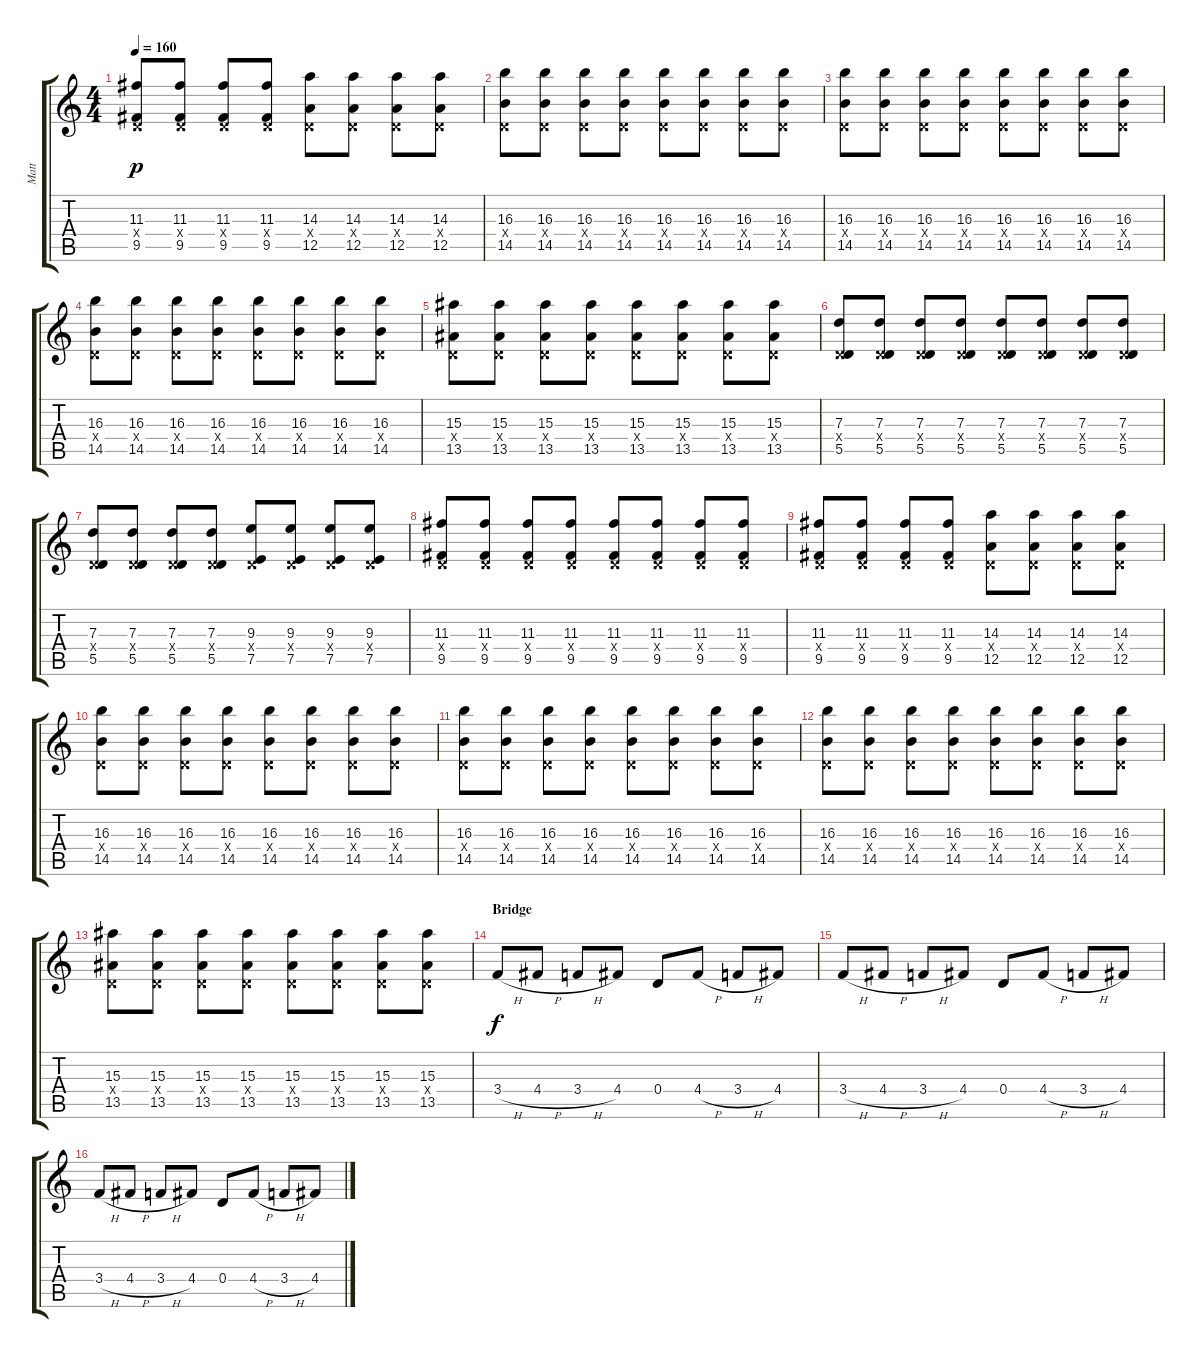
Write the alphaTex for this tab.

\track ("Matt" "Matt") {instrument distortionguitar}
\staff {score tabs}
\tuning (E4 B3 G3 D3 A2 D2) {hide}
\ts (4 4)
\tempo 160
\clef g2
\ks c
(11.3 0.4{x} 9.5).8{dy p} (11.3 0.4{x} 9.5).8 (11.3 0.4{x} 9.5).8 (11.3 0.4{x} 9.5).8 (14.3 0.4{x} 12.5).8 (14.3 0.4{x} 12.5).8 (14.3 0.4{x} 12.5).8 (14.3 0.4{x} 12.5).8 |
(16.3 0.4{x} 14.5).8 (16.3 0.4{x} 14.5).8 (16.3 0.4{x} 14.5).8 (16.3 0.4{x} 14.5).8 (16.3 0.4{x} 14.5).8 (16.3 0.4{x} 14.5).8 (16.3 0.4{x} 14.5).8 (16.3 0.4{x} 14.5).8 |
(16.3 0.4{x} 14.5).8 (16.3 0.4{x} 14.5).8 (16.3 0.4{x} 14.5).8 (16.3 0.4{x} 14.5).8 (16.3 0.4{x} 14.5).8 (16.3 0.4{x} 14.5).8 (16.3 0.4{x} 14.5).8 (16.3 0.4{x} 14.5).8 |
(16.3 0.4{x} 14.5).8 (16.3 0.4{x} 14.5).8 (16.3 0.4{x} 14.5).8 (16.3 0.4{x} 14.5).8 (16.3 0.4{x} 14.5).8 (16.3 0.4{x} 14.5).8 (16.3 0.4{x} 14.5).8 (16.3 0.4{x} 14.5).8 |
(15.3 0.4{x} 13.5).8 (15.3 0.4{x} 13.5).8 (15.3 0.4{x} 13.5).8 (15.3 0.4{x} 13.5).8 (15.3 0.4{x} 13.5).8 (15.3 0.4{x} 13.5).8 (15.3 0.4{x} 13.5).8 (15.3 0.4{x} 13.5).8 |
(7.3 0.4{x} 5.5).8 (7.3 0.4{x} 5.5).8 (7.3 0.4{x} 5.5).8 (7.3 0.4{x} 5.5).8 (7.3 0.4{x} 5.5).8 (7.3 0.4{x} 5.5).8 (7.3 0.4{x} 5.5).8 (7.3 0.4{x} 5.5).8 |
(7.3 0.4{x} 5.5).8 (7.3 0.4{x} 5.5).8 (7.3 0.4{x} 5.5).8 (7.3 0.4{x} 5.5).8 (9.3 0.4{x} 7.5).8 (9.3 0.4{x} 7.5).8 (9.3 0.4{x} 7.5).8 (9.3 0.4{x} 7.5).8 |
(11.3 0.4{x} 9.5).8 (11.3 0.4{x} 9.5).8 (11.3 0.4{x} 9.5).8 (11.3 0.4{x} 9.5).8 (11.3 0.4{x} 9.5).8 (11.3 0.4{x} 9.5).8 (11.3 0.4{x} 9.5).8 (11.3 0.4{x} 9.5).8 |
(11.3 0.4{x} 9.5).8 (11.3 0.4{x} 9.5).8 (11.3 0.4{x} 9.5).8 (11.3 0.4{x} 9.5).8 (14.3 0.4{x} 12.5).8 (14.3 0.4{x} 12.5).8 (14.3 0.4{x} 12.5).8 (14.3 0.4{x} 12.5).8 |
(16.3 0.4{x} 14.5).8 (16.3 0.4{x} 14.5).8 (16.3 0.4{x} 14.5).8 (16.3 0.4{x} 14.5).8 (16.3 0.4{x} 14.5).8 (16.3 0.4{x} 14.5).8 (16.3 0.4{x} 14.5).8 (16.3 0.4{x} 14.5).8 |
(16.3 0.4{x} 14.5).8 (16.3 0.4{x} 14.5).8 (16.3 0.4{x} 14.5).8 (16.3 0.4{x} 14.5).8 (16.3 0.4{x} 14.5).8 (16.3 0.4{x} 14.5).8 (16.3 0.4{x} 14.5).8 (16.3 0.4{x} 14.5).8 |
(16.3 0.4{x} 14.5).8 (16.3 0.4{x} 14.5).8 (16.3 0.4{x} 14.5).8 (16.3 0.4{x} 14.5).8 (16.3 0.4{x} 14.5).8 (16.3 0.4{x} 14.5).8 (16.3 0.4{x} 14.5).8 (16.3 0.4{x} 14.5).8 |
(15.3 0.4{x} 13.5).8 (15.3 0.4{x} 13.5).8 (15.3 0.4{x} 13.5).8 (15.3 0.4{x} 13.5).8 (15.3 0.4{x} 13.5).8 (15.3 0.4{x} 13.5).8 (15.3 0.4{x} 13.5).8 (15.3 0.4{x} 13.5).8 |
\section ("" "Bridge")
3.4{h}.8{dy f} 4.4{h}.8 3.4{h}.8 4.4.8 0.4.8 4.4{h}.8 3.4{h}.8 4.4.8 |
3.4{h}.8 4.4{h}.8 3.4{h}.8 4.4.8 0.4.8 4.4{h}.8 3.4{h}.8 4.4.8 |
3.4{h}.8 4.4{h}.8 3.4{h}.8 4.4.8 0.4.8 4.4{h}.8 3.4{h}.8 4.4.8
